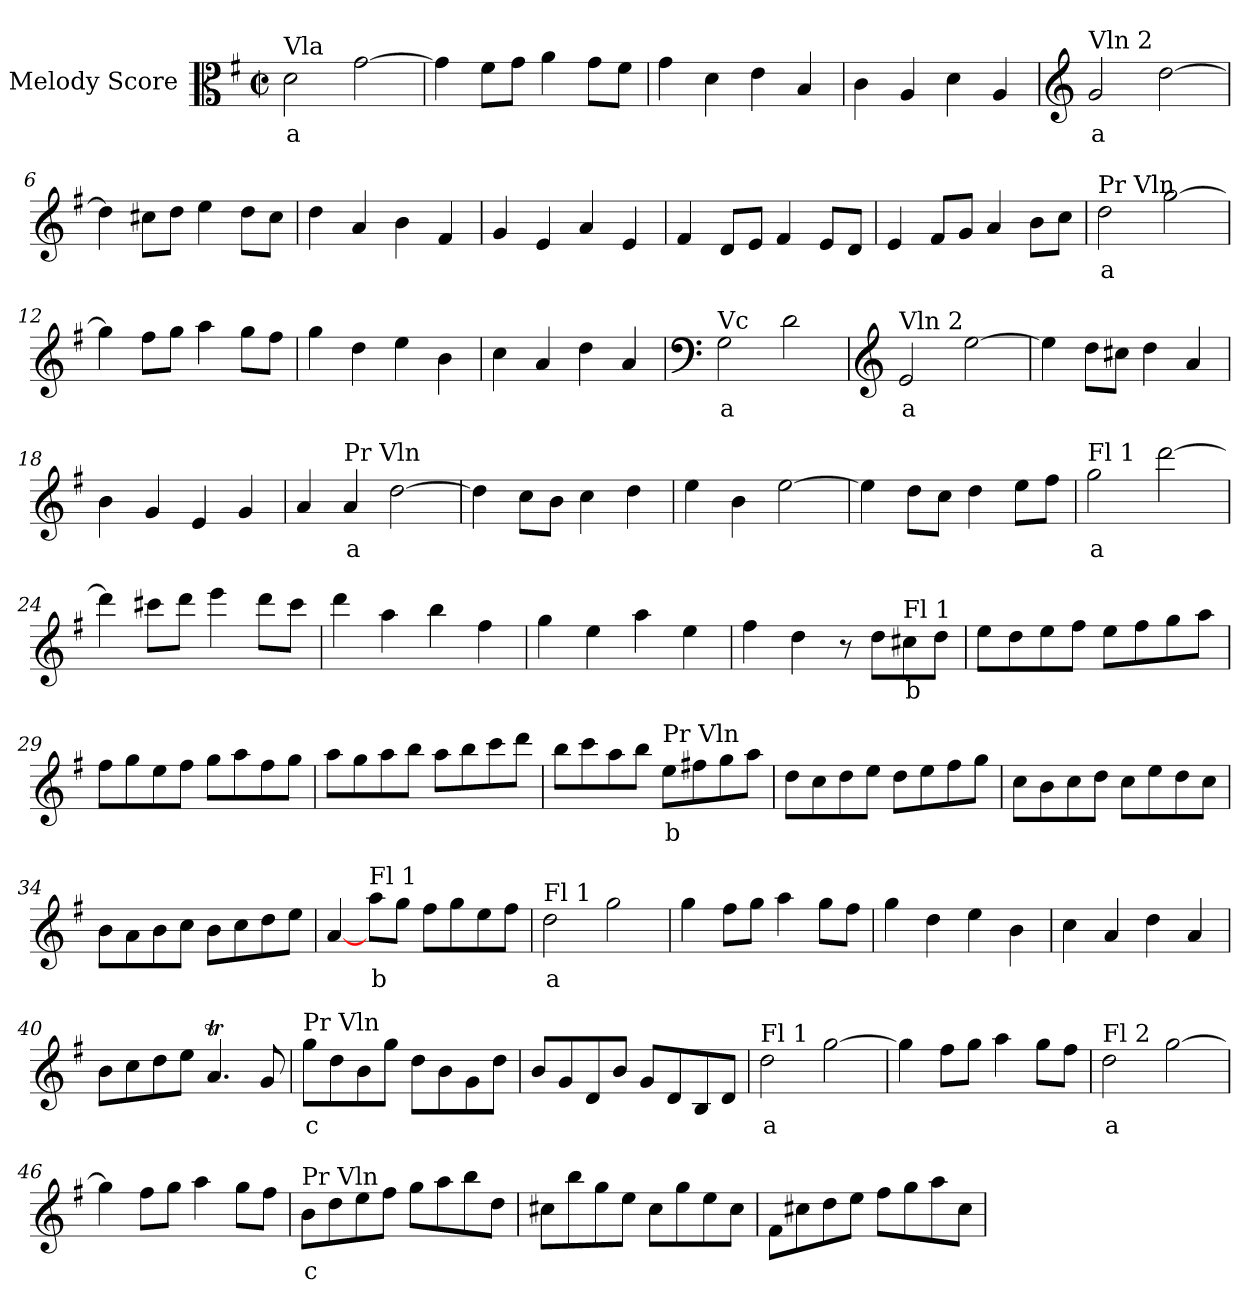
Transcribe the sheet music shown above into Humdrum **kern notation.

**kern	**text
*part1	*part1
*staff1	*staff1
*I"Melody Score	*
*clefC3	*
*k[f#]	*
*M2/2	*
*met(c|)	*
=1	=1
!LO:TX:a:t=Vla	!
!	!LO:LY:b:color=#FF0000
2d\	a
[2g\	.
=2	=2
4g\]	.
8f#\L	.
8g\J	.
4a\	.
8g\L	.
8f#\J	.
=3	=3
4g\	.
4d\	.
4e\	.
4B/	.
=4	=4
4c\	.
4A/	.
4d\	.
4A/	.
=5	=5
*clefG2	*
!LO:TX:a:t=Vln 2	!
!	!LO:LY:b:color=#FF0000
2g/	a
[2dd\	.
=6	=6
4dd\]	.
8cc#X\L	.
8dd\J	.
4ee\	.
8dd\L	.
8cc#\J	.
=7	=7
4dd\	.
4a/	.
4b\	.
4f#/	.
=8	=8
4g/	.
4e/	.
4a/	.
4e/	.
=9	=9
4f#/	.
8d/L	.
8e/J	.
4f#/	.
8e/L	.
8d/J	.
=10	=10
4e/	.
8f#/L	.
8g/J	.
4a/	.
8b\L	.
8cc\J	.
=11	=11
!LO:TX:a:t=Pr Vln	!
!	!LO:LY:b:color=#FF0000
2dd\	a
[2gg\	.
=12	=12
4gg\]	.
8ff#\L	.
8gg\J	.
4aa\	.
8gg\L	.
8ff#\J	.
=13	=13
4gg\	.
4dd\	.
4ee\	.
4b\	.
=14	=14
4cc\	.
4a/	.
4dd\	.
4a/	.
=15	=15
*clefF4	*
!LO:TX:a:t=Vc	!
!	!LO:LY:b:color=#FF0000
2G\	a
2d\	.
=16	=16
*clefG2	*
!LO:TX:a:t=Vln 2	!
!	!LO:LY:b:color=#FF0000
2e/	a
[2ee\	.
=17	=17
4ee\]	.
8dd\L	.
8cc#X\J	.
4dd\	.
4a/	.
=18	=18
4b\	.
4g/	.
4e/	.
4g/	.
=19	=19
4a/	.
!LO:TX:a:t=Pr Vln	!
!	!LO:LY:b:color=#FF0000
4a/	a
[2dd\	.
=20	=20
4dd\]	.
8cc\L	.
8b\J	.
4cc\	.
4dd\	.
=21	=21
4ee\	.
4b\	.
[2ee\	.
=22	=22
4ee\]	.
8dd\L	.
8cc\J	.
4dd\	.
8ee\L	.
8ff#\J	.
=23	=23
!LO:TX:a:t=Fl 1	!
!	!LO:LY:b:color=#FF0000
2gg\	a
[2ddd\	.
=24	=24
4ddd\]	.
8ccc#X\L	.
8ddd\J	.
4eee\	.
8ddd\L	.
8ccc#\J	.
=25	=25
4ddd\	.
4aa\	.
4bb\	.
4ff#\	.
=26	=26
4gg\	.
4ee\	.
4aa\	.
4ee\	.
=27	=27
4ff#\	.
4dd\	.
8r	.
8dd\L	.
!LO:TX:a:t=Fl 1	!
!	!LO:LY:b:color=#FF0000
8cc#X\	b
8dd\J	.
=28	=28
8ee\L	.
8dd\	.
8ee\	.
8ff#\J	.
8ee\L	.
8ff#\	.
8gg\	.
8aa\J	.
=29	=29
8ff#\L	.
8gg\	.
8ee\	.
8ff#\J	.
8gg\L	.
8aa\	.
8ff#\	.
8gg\J	.
=30	=30
8aa\L	.
8gg\	.
8aa\	.
8bb\J	.
8aa\L	.
8bb\	.
8ccc\	.
8ddd\J	.
=31	=31
8bb\L	.
8ccc\	.
8aa\	.
8bb\J	.
!LO:TX:a:t=Pr Vln	!
!	!LO:LY:b:color=#FF0000
8ee\L	b
8ff#X\	.
8gg\	.
8aa\J	.
=32	=32
8dd\L	.
8cc\	.
8dd\	.
8ee\J	.
8dd\L	.
8ee\	.
8ff#\	.
8gg\J	.
=33	=33
8cc\L	.
8b\	.
8cc\	.
8dd\J	.
8cc\L	.
8ee\	.
8dd\	.
8cc\J	.
=34	=34
8b\L	.
8a\	.
8b\	.
8cc\J	.
8b\L	.
8cc\	.
8dd\	.
8ee\J	.
=35	=35
[4a	.
!LO:TX:a:t=Fl 1	!
!	!LO:LY:b:color=#FF0000
8aa\L	b
8gg\J	.
8ff#\L	.
8gg\	.
8ee\	.
8ff#\J	.
=36	=36
!LO:TX:a:t=Fl 1	!
!	!LO:LY:b:color=#FF0000
2dd\	a
2gg\	.
=37	=37
4gg\	.
8ff#\L	.
8gg\J	.
4aa\	.
8gg\L	.
8ff#\J	.
=38	=38
4gg\	.
4dd\	.
4ee\	.
4b\	.
=39	=39
4cc\	.
4a/	.
4dd\	.
4a/	.
=40	=40
8b\L	.
8cc\	.
8dd\	.
8ee\J	.
4.aT/	.
8g/	.
=41	=41
!LO:TX:a:t=Pr Vln	!
!	!LO:LY:b:color=#FF0000
8gg\L	c
8dd\	.
8b\	.
8gg\J	.
8dd\L	.
8b\	.
8g\	.
8dd\J	.
=42	=42
8b/L	.
8g/	.
8d/	.
8b/J	.
8g/L	.
8d/	.
8B/	.
8d/J	.
=43	=43
!LO:TX:a:t=Fl 1	!
!	!LO:LY:b:color=#FF0000
2dd\	a
[2gg\	.
=44	=44
4gg\]	.
8ff#\L	.
8gg\J	.
4aa\	.
8gg\L	.
8ff#\J	.
=45	=45
!LO:TX:a:t=Fl 2	!
!	!LO:LY:b:color=#FF0000
2dd\	a
[2gg\	.
=46	=46
4gg\]	.
8ff#\L	.
8gg\J	.
4aa\	.
8gg\L	.
8ff#\J	.
=47	=47
!LO:TX:a:t=Pr Vln	!
!	!LO:LY:b:color=#FF0000
8b\L	c
8dd\	.
8ee\	.
8ff#\J	.
8gg\L	.
8aa\	.
8bb\	.
8dd\J	.
=48	=48
8cc#X\L	.
8bb\	.
8gg\	.
8ee\J	.
8cc#\L	.
8gg\	.
8ee\	.
8cc#\J	.
=49	=49
8f#\L	.
8cc#X\	.
8dd\	.
8ee\J	.
8ff#\L	.
8gg\	.
8aa\	.
8cc#\J	.
=	=
*-	*-
